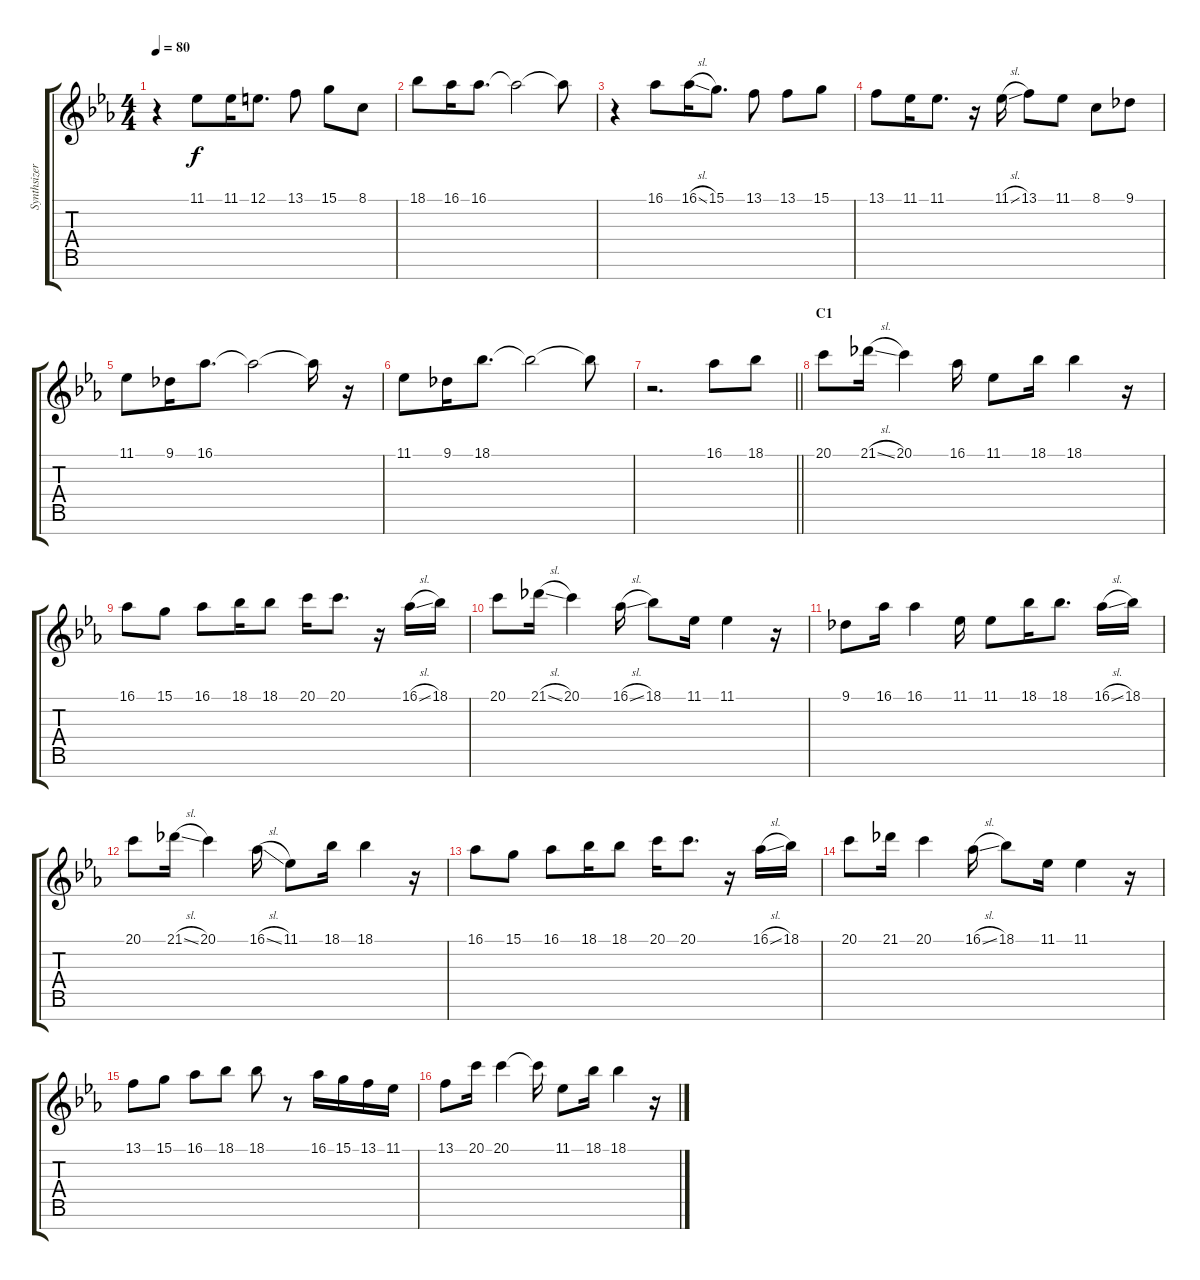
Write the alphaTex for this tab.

\track ("Synthsizer (Melody)" "Synthsizer") {instrument ocarina}
\staff {score tabs}
\tuning (E4 B3 G3 D3 A2 E2 B1) {hide}
\ts (4 4)
\tempo 80
\clef g2
\ks eb
r.4{dy f} 11.1.8 11.1.16 12.1.8{d} 13.1.8 15.1.8 8.1.8 |
18.1.8 16.1.16 16.1.8{d} 16.1{t}.2 16.1{t}.8 |
r.4 16.1.8 16.1{sl}.16 15.1.8{d} 13.1.8 13.1.8 15.1.8 |
13.1.8 11.1.16 11.1.8{d} r.16 11.1{sl}.16 13.1.8 11.1.8 8.1.8 9.1.8 |
11.1.8 9.1.16 16.1.8{d} 16.1{t}.2 16.1{t}.16 r.16 |
11.1.8 9.1.16 18.1.8{d} 18.1{t}.2 18.1{t}.8 |
\barLineRight lightlight
r.2{d} 16.1.8 18.1.8 |
\section ("" "C1")
20.1.8 21.1{sl}.16 20.1.4 16.1.16 11.1.8 18.1.16 18.1.4 r.16 |
16.1.8 15.1.8 16.1.8 18.1.16 18.1.8 20.1.16 20.1.8{d} r.16 16.1{sl}.16 18.1.16 |
20.1.8 21.1{sl}.16 20.1.4 16.1{sl}.16 18.1.8 11.1.16 11.1.4 r.16 |
9.1.8 16.1.16 16.1.4 11.1.16 11.1.8 18.1.16 18.1.8{d} 16.1{sl}.16 18.1.16 |
20.1.8 21.1{sl}.16 20.1.4 16.1{sl}.16 11.1.8 18.1.16 18.1.4 r.16 |
16.1.8 15.1.8 16.1.8 18.1.16 18.1.8 20.1.16 20.1.8{d} r.16 16.1{sl}.16 18.1.16 |
20.1.8 21.1.16 20.1.4 16.1{sl}.16 18.1.8 11.1.16 11.1.4 r.16 |
13.1.8 15.1.8 16.1.8 18.1.8 18.1.8 r.8 16.1.16 15.1.16 13.1.16 11.1.16 |
13.1.8 20.1.16 20.1.4 20.1{t}.16 11.1.8 18.1.16 18.1.4 r.16
